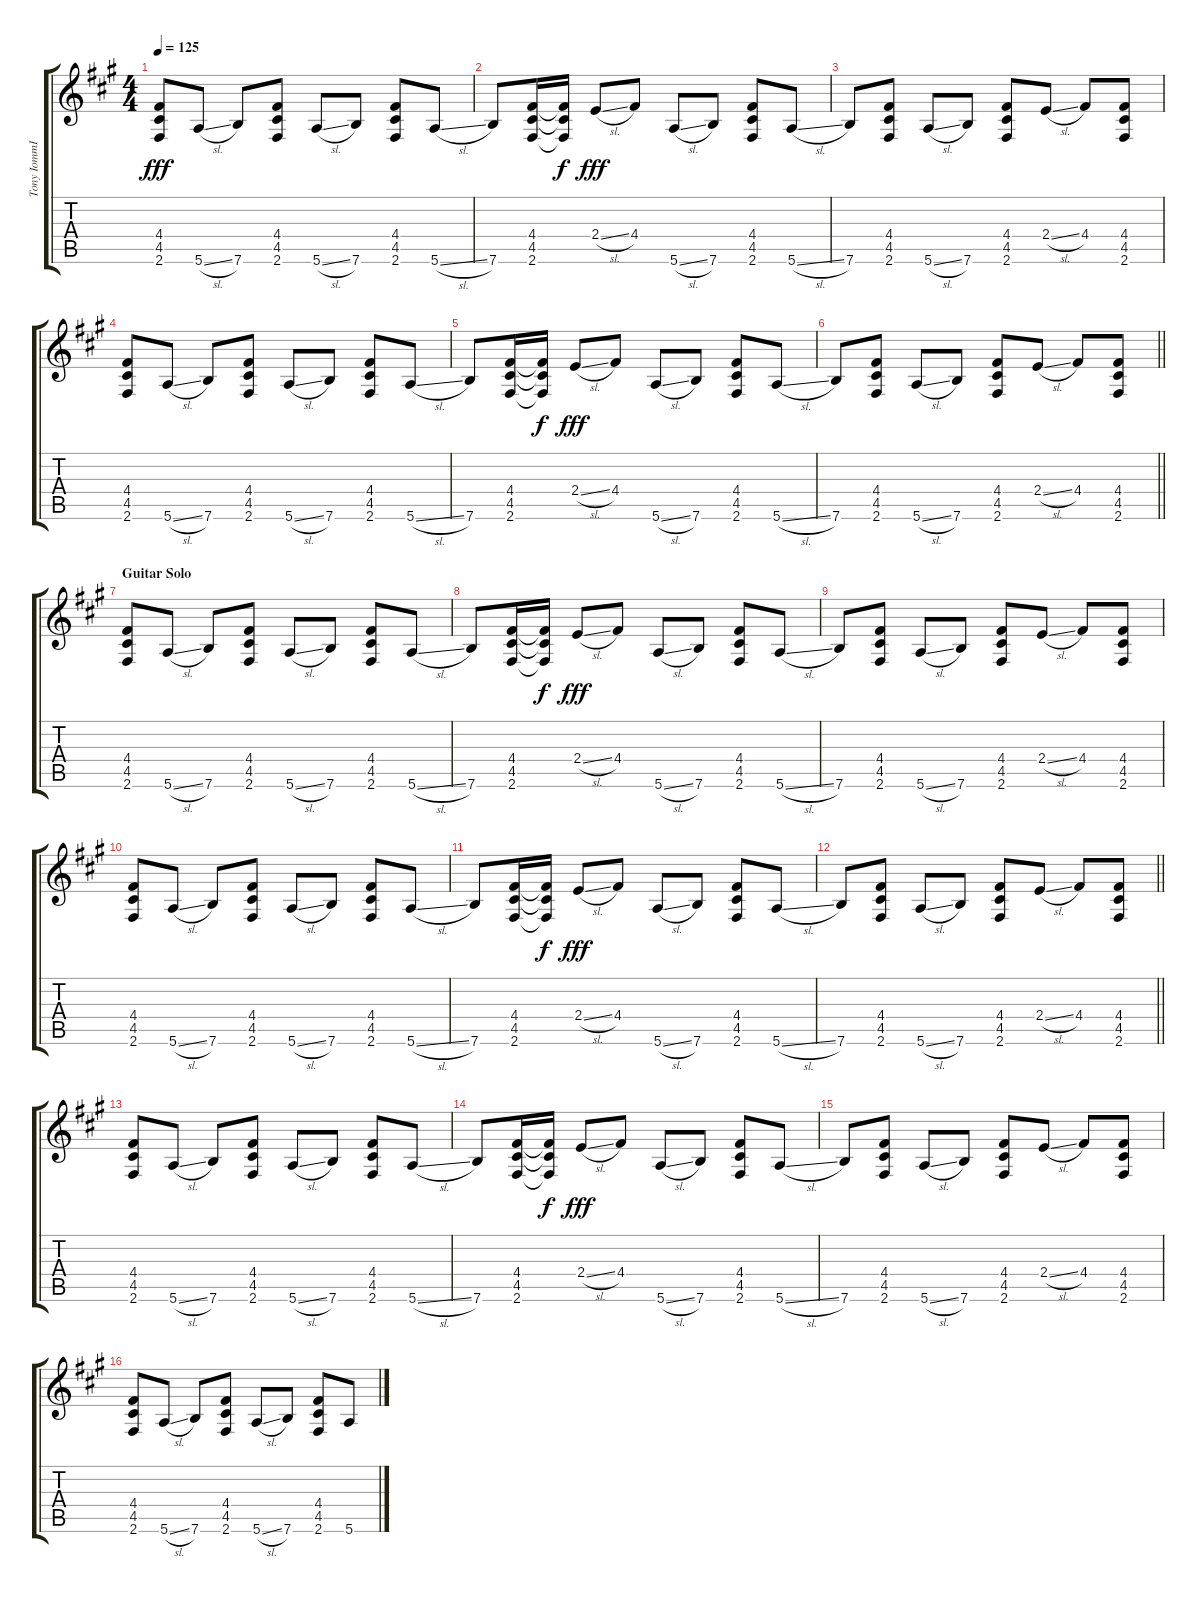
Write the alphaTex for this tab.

\track ("Tony IommI Rhythm" "Tony IommI") {instrument distortionguitar}
\staff {score tabs}
\tuning (E4 B3 G3 D3 A2 E2) {hide}
\ts (4 4)
\tempo 125
\clef g2
\ks a
(4.4 4.5 2.6).8{dy fff} 5.6{sl}.8 7.6.8 (4.4 4.5 2.6).8 5.6{sl}.8 7.6.8 (4.4 4.5 2.6).8 5.6{sl}.8 |
7.6.8 (4.4 4.5 2.6).16 (4.4{t} 4.5{t} 2.6{t}).16{dy f} 2.4{sl}.8{dy fff} 4.4.8 5.6{sl}.8 7.6.8 (4.4 4.5 2.6).8 5.6{sl}.8 |
7.6.8 (4.4 4.5 2.6).8 5.6{sl}.8 7.6.8 (4.4 4.5 2.6).8 2.4{sl}.8 4.4.8 (4.4 4.5 2.6).8 |
(4.4 4.5 2.6).8 5.6{sl}.8 7.6.8 (4.4 4.5 2.6).8 5.6{sl}.8 7.6.8 (4.4 4.5 2.6).8 5.6{sl}.8 |
7.6.8 (4.4 4.5 2.6).16 (4.4{t} 4.5{t} 2.6{t}).16{dy f} 2.4{sl}.8{dy fff} 4.4.8 5.6{sl}.8 7.6.8 (4.4 4.5 2.6).8 5.6{sl}.8 |
\barLineRight lightlight
7.6.8 (4.4 4.5 2.6).8 5.6{sl}.8 7.6.8 (4.4 4.5 2.6).8 2.4{sl}.8 4.4.8 (4.4 4.5 2.6).8 |
\section ("" "Guitar Solo")
(4.4 4.5 2.6).8 5.6{sl}.8 7.6.8 (4.4 4.5 2.6).8 5.6{sl}.8 7.6.8 (4.4 4.5 2.6).8 5.6{sl}.8 |
7.6.8 (4.4 4.5 2.6).16 (4.4{t} 4.5{t} 2.6{t}).16{dy f} 2.4{sl}.8{dy fff} 4.4.8 5.6{sl}.8 7.6.8 (4.4 4.5 2.6).8 5.6{sl}.8 |
7.6.8 (4.4 4.5 2.6).8 5.6{sl}.8 7.6.8 (4.4 4.5 2.6).8 2.4{sl}.8 4.4.8 (4.4 4.5 2.6).8 |
(4.4 4.5 2.6).8 5.6{sl}.8 7.6.8 (4.4 4.5 2.6).8 5.6{sl}.8 7.6.8 (4.4 4.5 2.6).8 5.6{sl}.8 |
7.6.8 (4.4 4.5 2.6).16 (4.4{t} 4.5{t} 2.6{t}).16{dy f} 2.4{sl}.8{dy fff} 4.4.8 5.6{sl}.8 7.6.8 (4.4 4.5 2.6).8 5.6{sl}.8 |
\barLineRight lightlight
7.6.8 (4.4 4.5 2.6).8 5.6{sl}.8 7.6.8 (4.4 4.5 2.6).8 2.4{sl}.8 4.4.8 (4.4 4.5 2.6).8 |
(4.4 4.5 2.6).8 5.6{sl}.8 7.6.8 (4.4 4.5 2.6).8 5.6{sl}.8 7.6.8 (4.4 4.5 2.6).8 5.6{sl}.8 |
7.6.8 (4.4 4.5 2.6).16 (4.4{t} 4.5{t} 2.6{t}).16{dy f} 2.4{sl}.8{dy fff} 4.4.8 5.6{sl}.8 7.6.8 (4.4 4.5 2.6).8 5.6{sl}.8 |
7.6.8 (4.4 4.5 2.6).8 5.6{sl}.8 7.6.8 (4.4 4.5 2.6).8 2.4{sl}.8 4.4.8 (4.4 4.5 2.6).8 |
(4.4 4.5 2.6).8 5.6{sl}.8 7.6.8 (4.4 4.5 2.6).8 5.6{sl}.8 7.6.8 (4.4 4.5 2.6).8 5.6{sl}.8
